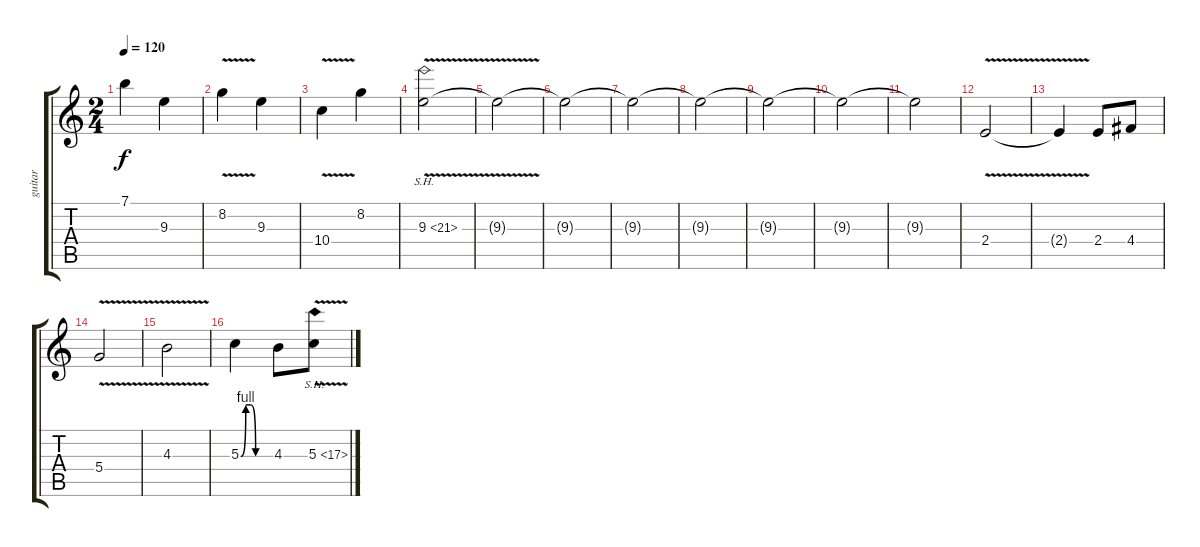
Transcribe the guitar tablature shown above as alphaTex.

\track ("guitar     prima" "guitar    ") {instrument overdrivenguitar}
\staff {score tabs}
\tuning (E4 B3 G3 D3 A2 E2) {hide}
\ts (2 4)
\tempo 120
\clef g2
\ks c
7.1{t}.4{dy f} 9.3.4 |
8.2{v}.4 9.3.4 |
10.4{v}.4 8.2.4 |
9.3{sh 12 v}.2 |
9.3{t}.2 |
9.3{t}.2 |
9.3{t}.2 |
9.3{t}.2 |
9.3{t}.2 |
9.3{t}.2 |
9.3{t}.2 |
2.4{v}.2 |
2.4{t}.4 2.4.8 4.4.8 |
5.4{v}.2 |
4.3{v}.2 |
5.3{be (custom 0 0 10 4 20 4 30 0 60 0)}.4 4.3.8 5.3{sh 12 v}.8
